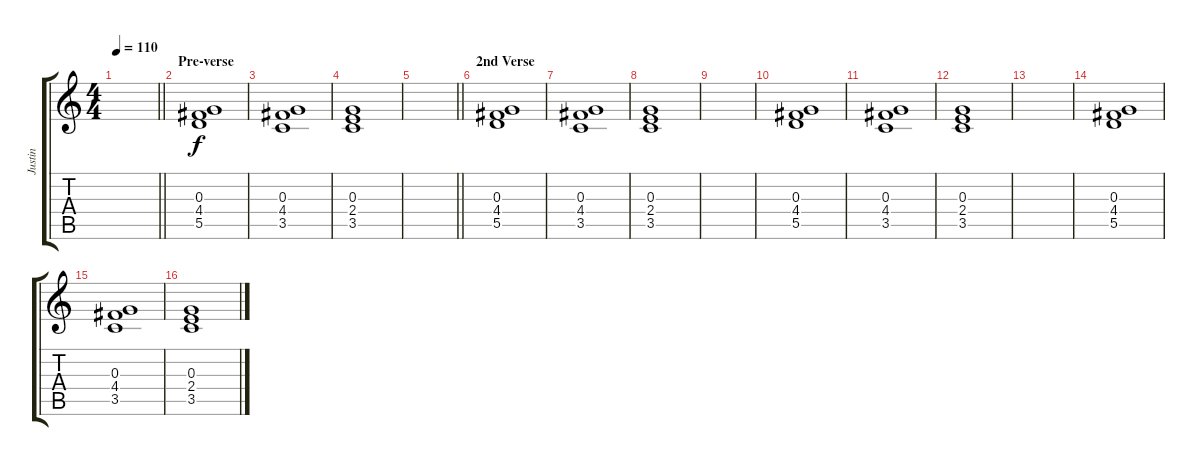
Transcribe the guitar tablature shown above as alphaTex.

\track ("Justin" "Justin") {instrument overdrivenguitar}
\staff {score tabs}
\tuning (E4 B3 G3 D3 A2 D2) {hide}
\ts (4 4)
\tempo 110
\clef g2
\barLineRight lightlight
\ks c
|
\section ("" "Pre-verse ")
(0.3 4.4 5.5).1 |
(0.3 4.4 3.5).1 |
(0.3 2.4 3.5).1 |
\barLineRight lightlight
|
\section ("" "2nd Verse")
(0.3 4.4 5.5).1 |
(0.3 4.4 3.5).1 |
(0.3 2.4 3.5).1 |
|
(0.3 4.4 5.5).1 |
(0.3 4.4 3.5).1 |
(0.3 2.4 3.5).1 |
|
(0.3 4.4 5.5).1 |
(0.3 4.4 3.5).1 |
(0.3 2.4 3.5).1
